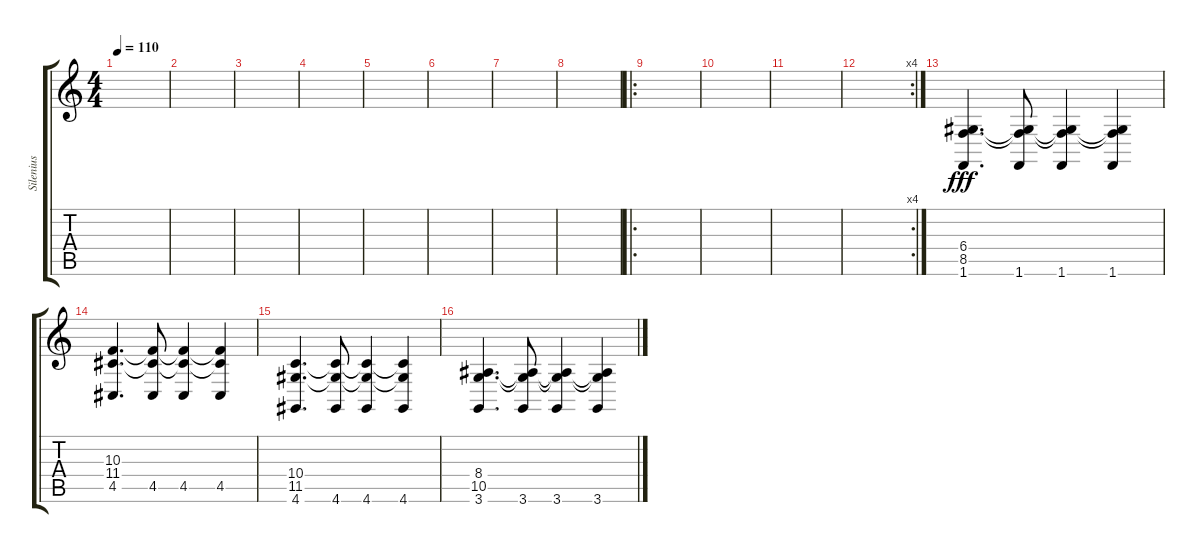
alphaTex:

\track ("Silenius" "Silenius") {instrument stringensemble1}
\staff {score tabs}
\tuning (E4 B3 G3 D3 A2 E2) {hide}
\ts (4 4)
\tempo 110
\clef g2
\ks c
|
|
|
|
|
|
|
|
\ro
|
|
|
\rc 4
|
(6.4 8.5 1.6).4{d dy fff} (6.4{t} 8.5{t} 1.6).8 (6.4{t} 8.5{t} 1.6).4 (6.4{t} 8.5{t} 1.6).4 |
(10.3 11.4 4.5).4{d} (10.3{t} 11.4{t} 4.5).8 (10.3{t} 11.4{t} 4.5).4 (10.3{t} 11.4{t} 4.5).4 |
(10.4 11.5 4.6).4{d} (10.4{t} 11.5{t} 4.6).8 (10.4{t} 11.5{t} 4.6).4 (10.4{t} 11.5{t} 4.6).4 |
(8.4 10.5 3.6).4{d} (8.4{t} 10.5{t} 3.6).8 (8.4{t} 10.5{t} 3.6).4 (8.4{t} 10.5{t} 3.6).4
